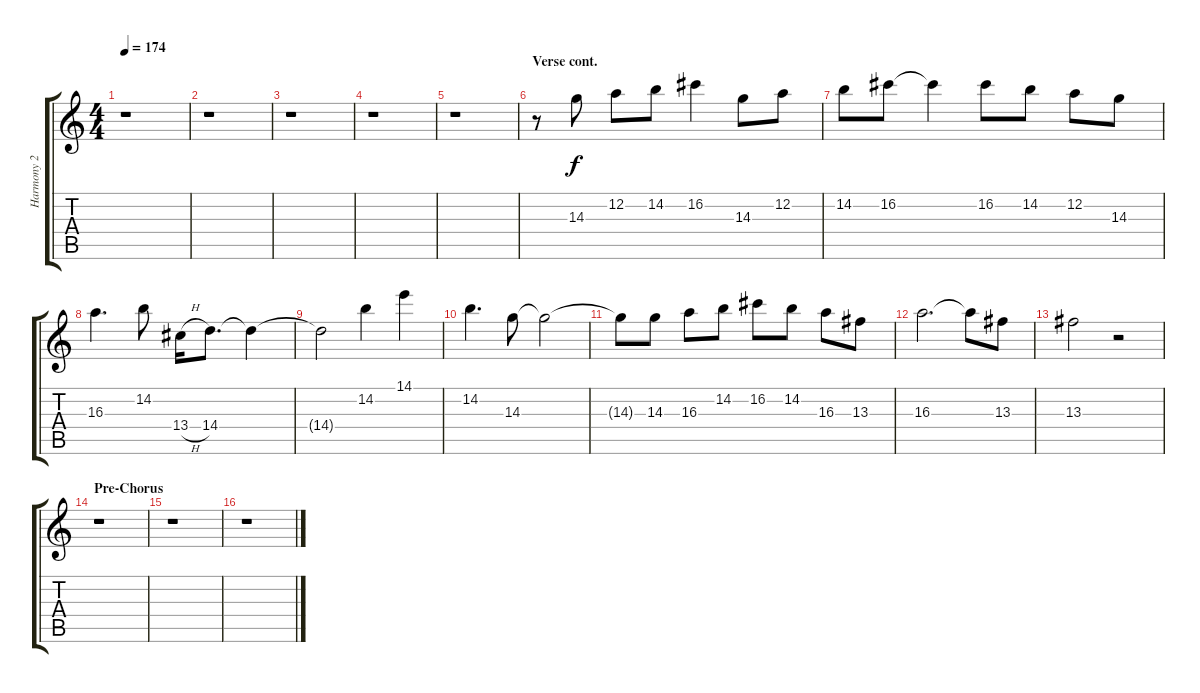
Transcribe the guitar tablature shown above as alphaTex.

\track ("Harmony 2" "Harmony 2") {instrument overdrivenguitar}
\staff {score tabs}
\tuning (D4 A3 F3 C3 G2 C2) {hide}
\ts (4 4)
\tempo 174
\clef g2
\ks aminor
r.1{dy f} |
r.1 |
r.1 |
r.1 |
r.1 |
\section ("" "Verse cont.")
r.8 14.3.8 12.2.8 14.2.8 16.2.4 14.3.8 12.2.8 |
14.2.8 16.2.8 16.2{t}.4 16.2.8 14.2.8 12.2.8 14.3.8 |
16.3.4{d} 14.2.8 13.4{h}.16 14.4.8{d} 14.4{t}.4 |
14.4{t}.2 14.2.4 14.1.4 |
14.2.4{d} 14.3.8 14.3{t}.2 |
14.3{t}.8 14.3.8 16.3.8 14.2.8 16.2.8 14.2.8 16.3.8 13.3.8 |
16.3.2{d} 16.3{t}.8 13.3.8 |
13.3.2 r.2 |
\section ("" "Pre-Chorus")
r.1 |
r.1 |
r.1
